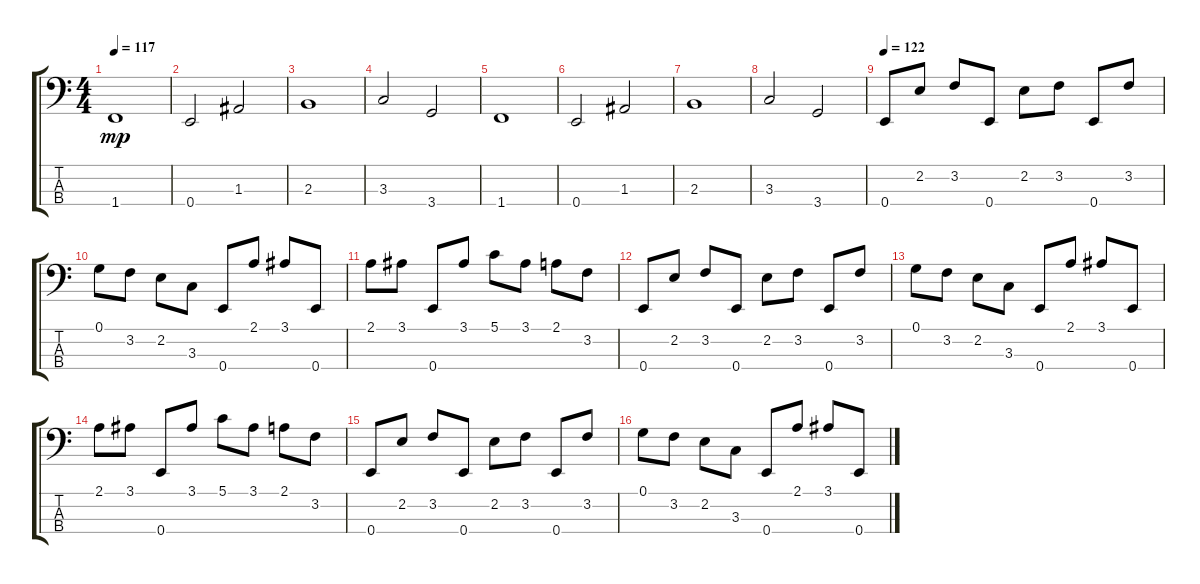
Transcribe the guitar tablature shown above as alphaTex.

\track "" {instrument electricbasspick}
\staff {score tabs}
\tuning (G2 D2 A1 E1) {hide}
\ts (4 4)
\tempo 117
\clef f4
\ks c
1.4.1{dy mp} |
0.4.2 1.3.2 |
2.3.1 |
3.3.2 3.4.2 |
1.4.1 |
0.4.2 1.3.2 |
2.3.1 |
3.3.2 3.4.2 |
\tempo 122
0.4.8 2.2.8 3.2.8 0.4.8 2.2.8 3.2.8 0.4.8 3.2.8 |
0.1.8 3.2.8 2.2.8 3.3.8 0.4.8 2.1.8 3.1.8 0.4.8 |
2.1.8 3.1.8 0.4.8 3.1.8 5.1.8 3.1.8 2.1.8 3.2.8 |
0.4.8 2.2.8 3.2.8 0.4.8 2.2.8 3.2.8 0.4.8 3.2.8 |
0.1.8 3.2.8 2.2.8 3.3.8 0.4.8 2.1.8 3.1.8 0.4.8 |
2.1.8 3.1.8 0.4.8 3.1.8 5.1.8 3.1.8 2.1.8 3.2.8 |
0.4.8 2.2.8 3.2.8 0.4.8 2.2.8 3.2.8 0.4.8 3.2.8 |
0.1.8 3.2.8 2.2.8 3.3.8 0.4.8 2.1.8 3.1.8 0.4.8
